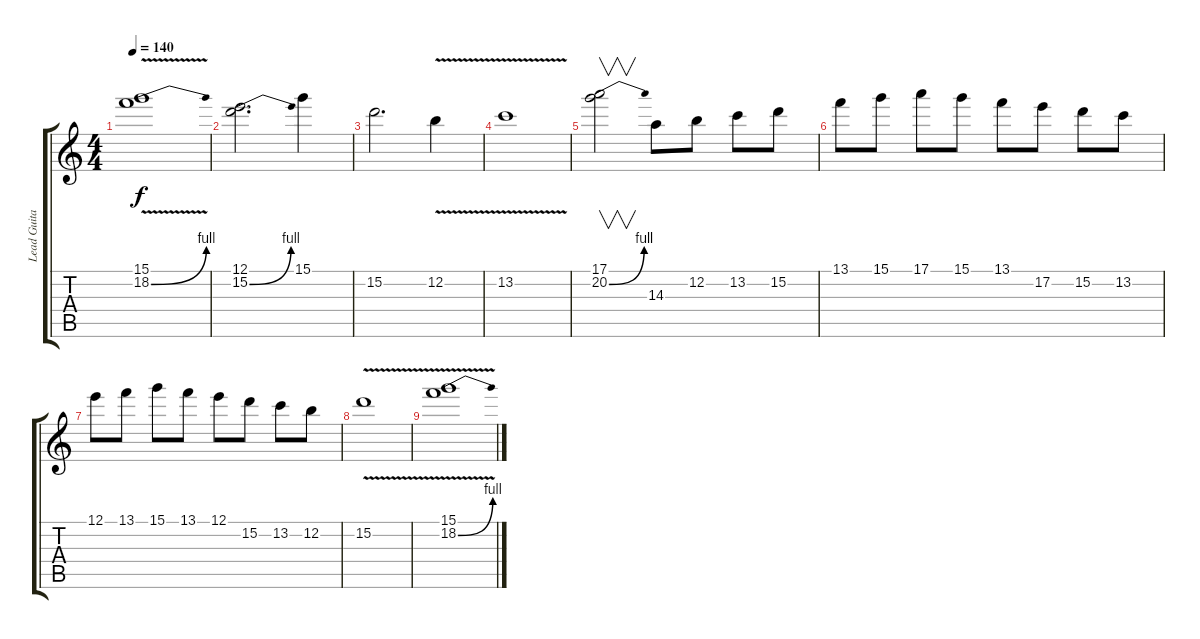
\track ("Lead Guitare" "Lead Guita") {instrument overdrivenguitar}
\staff {score tabs}
\tuning (E4 B3 G3 D3 A2 E2) {hide}
\ts (4 4)
\tempo 140
\clef g2
\ks c
(15.1 18.2{be (bend 0 0 60 4) v}).1{dy f} |
(12.1 15.2{be (bend 0 0 60 4)}).2{d} 15.1.4 |
15.2.2{d} 12.2{v}.4 |
13.2{v}.1 |
(17.1 20.2{be (bend 0 0 60 4)}).2{v} 14.3.8 12.2.8 13.2.8 15.2.8 |
13.1.8 15.1.8 17.1.8 15.1.8 13.1.8 17.2.8 15.2.8 13.2.8 |
12.1.8 13.1.8 15.1.8 13.1.8 12.1.8 15.2.8 13.2.8 12.2.8 |
15.2{v}.1 |
(15.1 18.2{be (bend 0 0 60 4) v}).1
